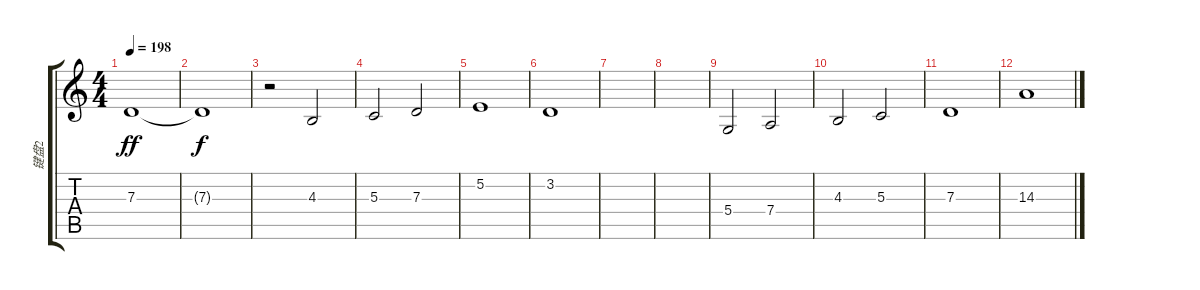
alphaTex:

\track ("键盘2" "键盘2") {instrument stringensemble2}
\staff {score tabs}
\tuning (E4 B3 G3 D3 A2 E2) {hide}
\ts (4 4)
\tempo 198
\clef g2
\ks c
7.3.1{dy ff} |
7.3{t}.1{dy f} |
r.2 4.3.2 |
5.3.2 7.3.2 |
5.2.1 |
3.2.1 |
|
|
5.4.2 7.4.2 |
4.3.2 5.3.2 |
7.3.1 |
14.3.1
